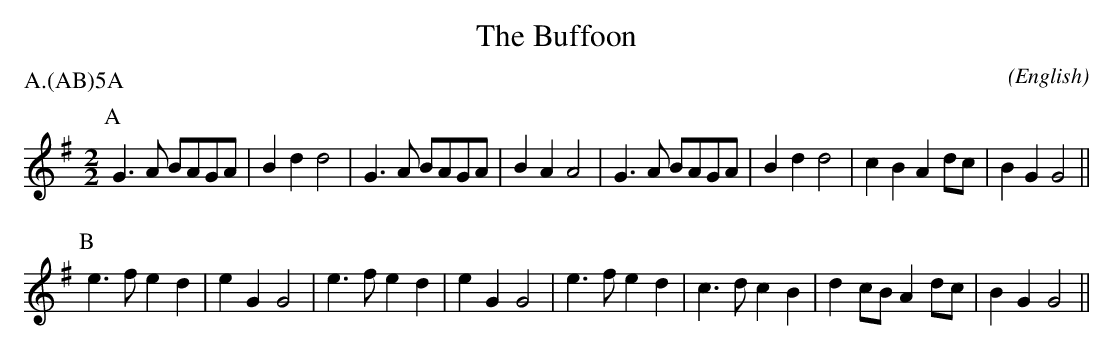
X:1
T:The Buffoon
M:2/2
C:
O:English
P:A.(AB)5A
K:G
L:1/8
P:A
G3 A BAGA  | B2 d2 d4    | G3 A  BAGA  | B2 A2 A4 |\
G3 A BAGA  | B2 d2 d4    | c2 B2 A2 dc | B2 G2 G4 ||
P:B
e3 f e2 d2 | e2 G2 G4    | e3 f  e2 d2 | e2 G2 G4 |\
e3 f e2 d2 | c3 d  c2 B2 | d2 cB A2 dc | B2 G2 G4 ||
